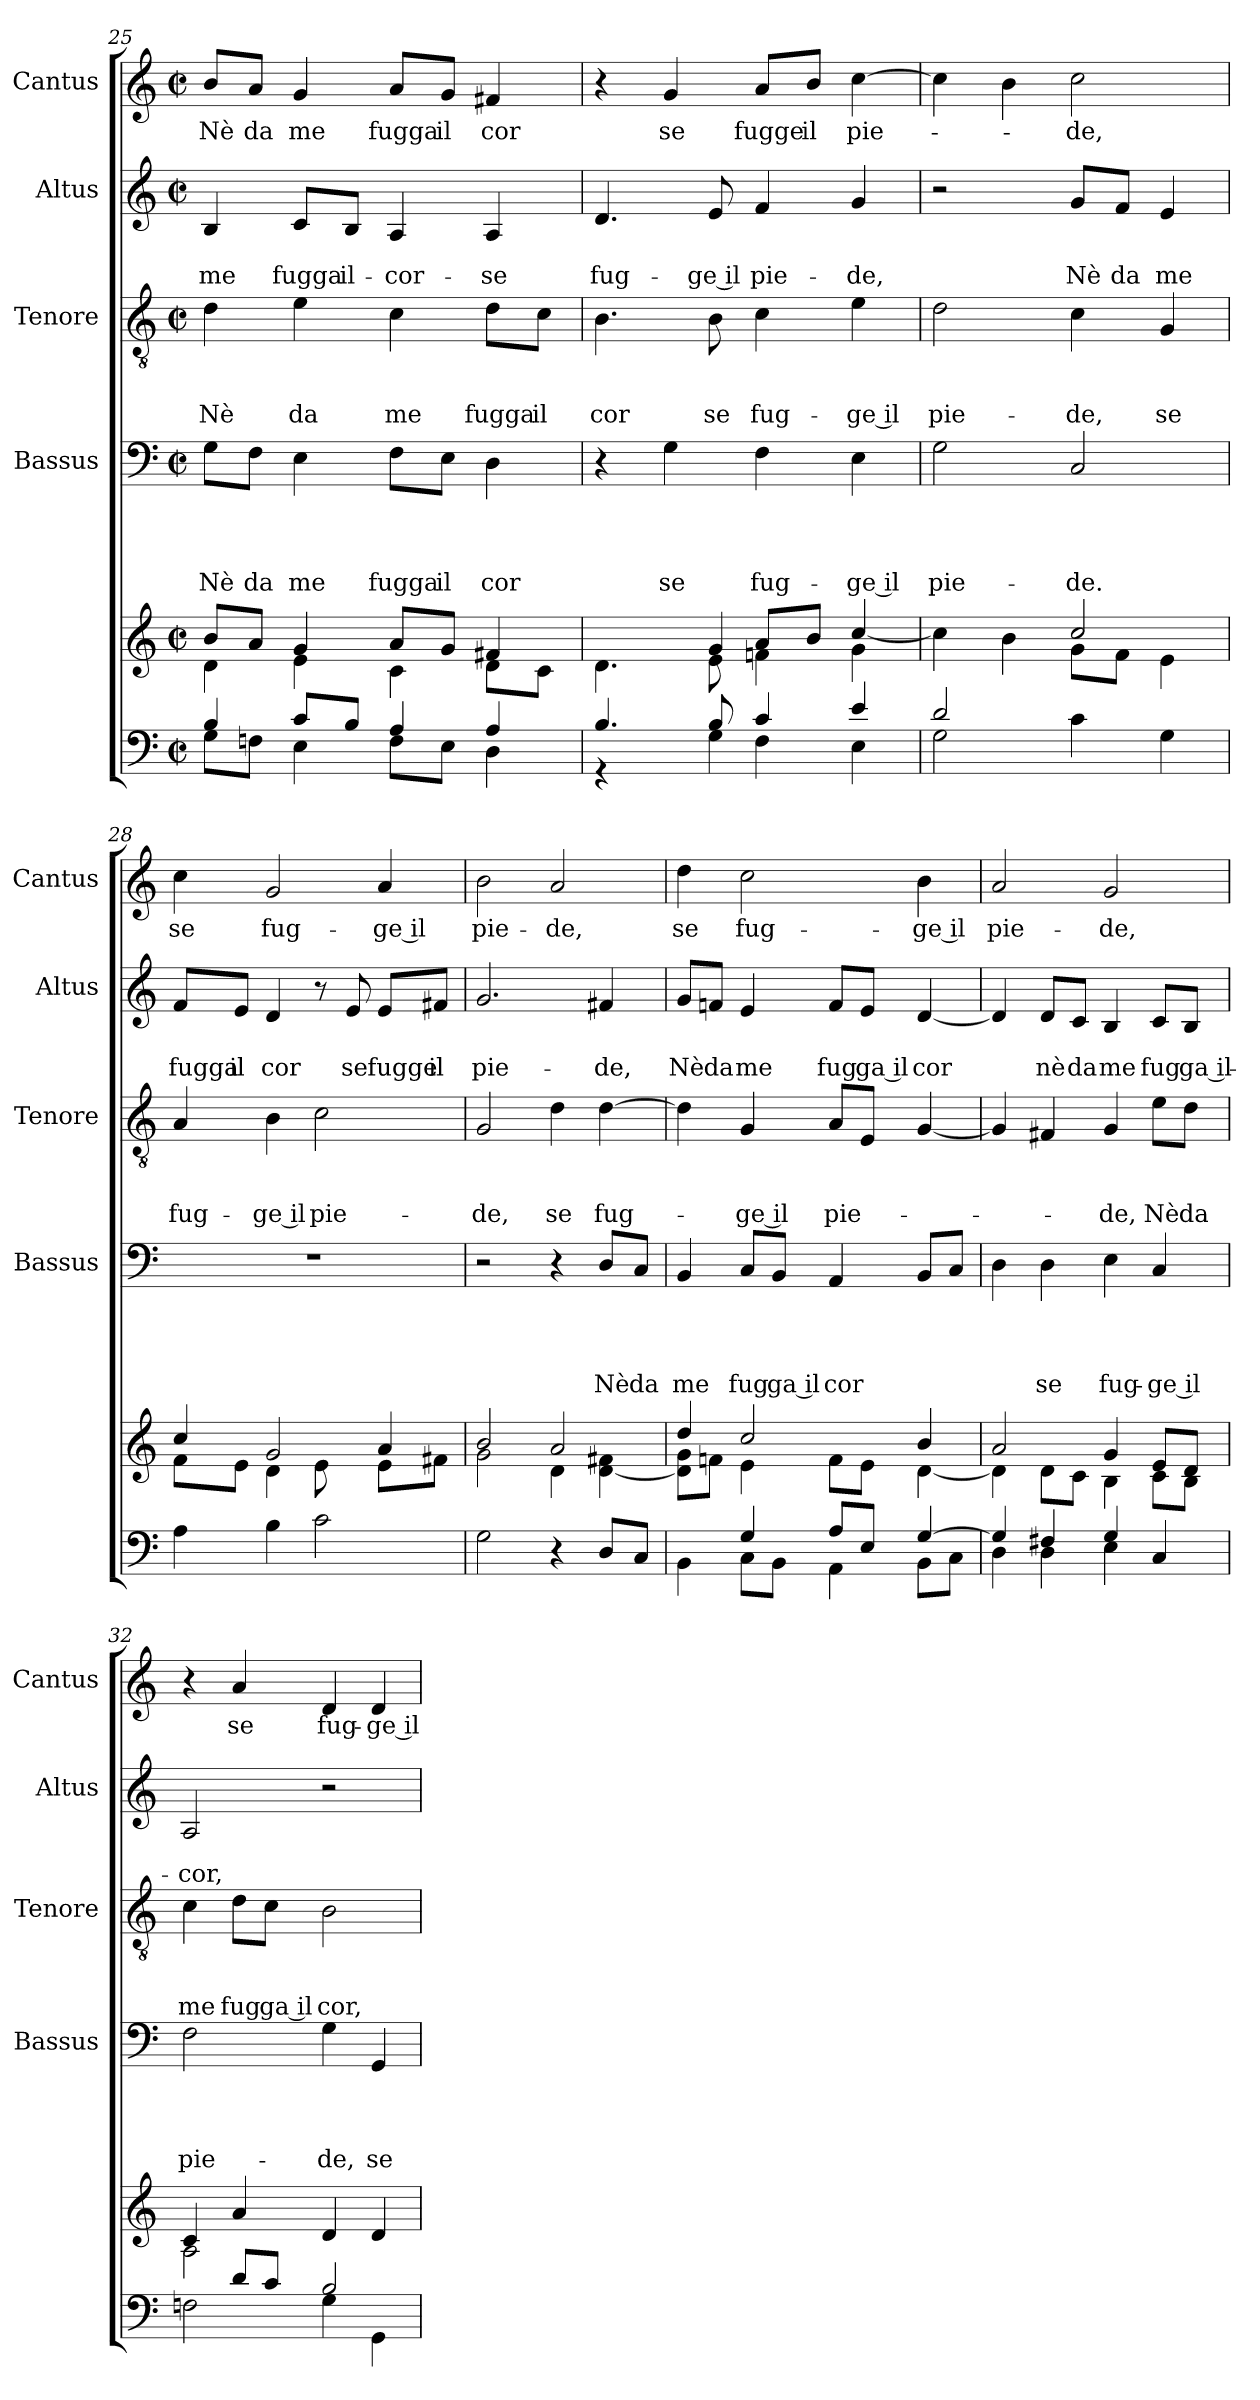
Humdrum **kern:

**kern	**kern	**kern	**text	**text	**text	**text	**kern	**text	**text	**text	**kern	**text	**text	**kern	**text
*part5	*part5	*part4	*part4	*part4	*part4	*part4	*part3	*part3	*part3	*part3	*part2	*part2	*part2	*part1	*part1
*staff6	*staff5	*staff4	*staff4	*staff4	*staff4	*staff4	*staff3	*staff3	*staff3	*staff3	*staff2	*staff2	*staff2	*staff1	*staff1
*	*	*I"Bassus	*	*	*	*	*I"Tenore	*	*	*	*I"Altus	*	*	*I"Cantus	*
*	*	*I'Bassus	*	*	*	*	*I'Tenore	*	*	*	*I'Altus	*	*	*I'Cantus	*
!!LO:PB:g=z
*clefF4	*clefG2	*clefF4	*	*	*	*	*clefGv2	*	*	*	*clefG2	*	*	*clefG2	*
*k[]	*k[]	*k[]	*	*	*	*	*k[]	*	*	*	*k[]	*	*	*k[]	*
*C:	*C:	*C:	*	*	*	*	*C:	*	*	*	*C:	*	*	*C:	*
*M2/2	*M2/2	*M2/2	*	*	*	*	*M2/2	*	*	*	*M2/2	*	*	*M2/2	*
*met(c|)	*met(c|)	*met(c|)	*	*	*	*	*met(c|)	*	*	*	*met(c|)	*	*	*met(c|)	*
=25	=25	=25	=25	=25	=25	=25	=25	=25	=25	=25	=25	=25	=25	=25	=25
*^	*^	*	*	*	*	*	*	*	*	*	*	*	*	*	*
!	!	!	!	!	!	!	!	!LO:LY:b	!	!	!	!LO:LY:b	!	!	!LO:LY:b	!	!LO:LY:b
4B/	8G\L	8b/L	4d\	8G\L	.	.	.	Nè	4d\	.	.	Nè	4B/	.	me	8b/L	Nè
!	!	!	!	!	!	!	!	!LO:LY:b	!	!	!	!	!	!	!	!	!LO:LY:b
.	8Fn\J	8a/J	.	8F\J	.	.	.	da	.	.	.	.	.	.	.	8a/J	da
!	!	!	!	!	!	!	!	!LO:LY:b	!	!	!	!LO:LY:b	!	!	!LO:LY:b	!	!LO:LY:b
8c/L	4E\	4g/	4e\	4E\	.	.	.	me	4e\	.	.	da	8c/L	.	fugga	4g/	me
!	!	!	!	!	!	!	!	!	!	!	!	!	!	!	!LO:LY:b	!	!
8B/J	.	.	.	.	.	.	.	.	.	.	.	.	8B/J	.	il-	.	.
!	!	!	!	!	!	!	!	!LO:LY:b	!	!	!	!LO:LY:b	!	!	!LO:LY:b	!	!LO:LY:b
4A/	8F\L	8a/L	4c\	8F\L	.	.	.	fugga	4c\	.	.	me	4A/	.	-cor-	8a/L	fugga
!	!	!	!	!	!	!	!	!LO:LY:b	!	!	!	!	!	!	!	!	!LO:LY:b
.	8E\J	8g/J	.	8E\J	.	.	.	il	.	.	.	.	.	.	.	8g/J	il
!	!	!	!	!	!	!	!	!LO:LY:b	!	!	!	!LO:LY:b	!	!	!LO:LY:b	!	!LO:LY:b
4A/	4D\	4f#X/	8d\L	4D\	.	.	.	cor	8d\L	.	.	fugga	4A/	.	-se	4f#X/	cor
!	!	!	!	!	!	!	!	!	!	!	!	!LO:LY:b	!	!	!	!	!
.	.	.	8c\J	.	.	.	.	.	8c\J	.	.	il	.	.	.	.	.
=26	=26	=26	=26	=26	=26	=26	=26	=26	=26	=26	=26	=26	=26	=26	=26	=26	=26
*	*^	*	*^	*	*	*	*	*	*	*	*	*	*	*	*	*	*
!	!	!	!	!	!	!	!	!	!	!	!	!	!	!LO:LY:b	!	!	!LO:LY:b	!	!
4.B/	4rGG	2ryy	4.d\	4.ryy	2ryy	4r	.	.	.	.	4.B\	.	.	cor	4.d/	.	fug-	4r	.
!	!	!	!	!	!	!	!	!	!	!LO:LY:b	!	!	!	!	!	!	!	!	!LO:LY:b
.	8ryy	.	.	.	.	4G\	.	.	.	se	.	.	.	.	.	.	.	4g/	se
!	!	!	!	!	!	!	!	!	!	!	!	!	!	!LO:LY:b	!	!	!LO:LY:b:rj	!	!
8B/	4G\	.	4g/	8e\	.	.	.	.	.	.	8B\	.	.	se	8e/	.	-ge il	.	.
!	!	!	!	!	!	!	!	!	!	!LO:LY:b	!	!	!	!LO:LY:b	!	!	!LO:LY:b	!	!LO:LY:b
4F\	.	4c/	.	4fn\	8a/L	4F\	.	.	.	fug-	4c\	.	.	fug-	4f/	.	pie-	8a/L	fugge
!	!	!	!	!	!	!	!	!	!	!	!	!	!	!	!	!	!	!	!LO:LY:b
.	4.ryy	.	4.ryy	.	8b/J	.	.	.	.	.	.	.	.	.	.	.	.	8b/J	il
!	!	!	!	!	!	!	!	!	!	!LO:LY:b:rj	!	!	!	!LO:LY:b:rj	!	!	!LO:LY:b	!	!LO:LY:b
4E\	.	4e/	.	[>4cc/	4g\	4E\	.	.	.	-ge il	4e\	.	.	-ge il	4g/	.	-de,	[>4cc\	pie-
=27	=27	=27	=27	=27	=27	=27	=27	=27	=27	=27	=27	=27	=27	=27	=27	=27	=27	=27	=27
!	!	!	!	!	!	!	!	!	!	!LO:LY:b	!	!	!	!LO:LY:b	!	!	!	!	!
*	*v	*v	*	*	*	*	*	*	*	*	*	*	*	*	*	*	*	*	*
*	*	*	*v	*v	*	*	*	*	*	*	*	*	*	*	*	*	*	*
2d/	2G\	2ryy	4cc\]	2G\	.	.	.	pie-	2d\	.	.	pie-	2r	.	.	4cc\]	.
.	.	.	4b\	.	.	.	.	.	.	.	.	.	.	.	.	4b\	.
!	!	!	!	!	!	!	!	!LO:LY:b	!	!	!	!LO:LY:b	!	!	!LO:LY:b	!	!LO:LY:b
2ryy	4c\	2cc/	8g\L	2C/	.	.	.	-de.	4c\	.	.	-de,	8g/L	.	Nè	2cc\	-de,
!	!	!	!	!	!	!	!	!	!	!	!	!	!	!	!LO:LY:b	!	!
.	.	.	8f\J	.	.	.	.	.	.	.	.	.	8f/J	.	da	.	.
!	!	!	!	!	!	!	!	!	!	!	!	!LO:LY:b	!	!	!LO:LY:b	!	!
.	4G\	.	4e\	.	.	.	.	.	4G/	.	.	se	4e/	.	me	.	.
=28	=28	=28	=28	=28	=28	=28	=28	=28	=28	=28	=28	=28	=28	=28	=28	=28	=28
!	!	!	!	!	!	!	!	!	!	!	!	!LO:LY:b	!	!	!LO:LY:b	!	!LO:LY:b
*v	*v	*	*	*	*	*	*	*	*	*	*	*	*	*	*	*	*
4A\	4cc/	8f\L	1r	.	.	.	.	4A/	.	.	fug-	8f/L	.	fugga	4cc\	se
!	!	!	!	!	!	!	!	!	!	!	!	!	!	!LO:LY:b	!	!
.	.	8e\J	.	.	.	.	.	.	.	.	.	8e/J	.	il	.	.
!	!	!	!	!	!	!	!	!	!	!	!LO:LY:b:rj	!	!	!LO:LY:b	!	!LO:LY:b
4B\	2g/	4d\	.	.	.	.	.	4B\	.	.	-ge il	4d/	.	cor	2g/	fug-
!	!	!	!	!	!	!	!	!	!	!	!LO:LY:b	!	!	!	!	!
2c\	.	8e\	.	.	.	.	.	2c\	.	.	pie-	8r	.	.	.	.
!	!	!	!	!	!	!	!	!	!	!	!	!	!	!LO:LY:b	!	!
.	.	8ryy	.	.	.	.	.	.	.	.	.	8e/	.	se	.	.
!	!	!	!	!	!	!	!	!	!	!	!	!	!	!LO:LY:b	!	!LO:LY:b:rj
.	4a/	8e\L	.	.	.	.	.	.	.	.	.	8e/L	.	fugge	4a/	-ge il
!	!	!	!	!	!	!	!	!	!	!	!	!	!	!LO:LY:b	!	!
.	.	8f#X\J	.	.	.	.	.	.	.	.	.	8f#X/J	.	il	.	.
!!LO:LB:g=z
=29	=29	=29	=29	=29	=29	=29	=29	=29	=29	=29	=29	=29	=29	=29	=29	=29
!	!	!	!	!	!	!	!	!	!	!	!LO:LY:b	!	!	!LO:LY:b	!	!LO:LY:b
2G\	2b/	2g\	2r	.	.	.	.	2G/	.	.	-de,	2.g/	.	pie-	2b\	pie-
!	!	!	!	!	!	!	!	!	!	!	!LO:LY:b	!	!	!	!	!LO:LY:b
4r	2a/	4d\	4r	.	.	.	.	4d\	.	.	se	.	.	.	2a/	-de,
!	!	!	!	!	!	!	!LO:LY:b	!	!	!	!LO:LY:b	!	!	!LO:LY:b	!	!
8D/L	.	[<4d\ 4f#X\	8D/L	.	.	.	Nè	[>4d\	.	.	fug-	4f#X/	.	-de,	.	.
!	!	!	!	!	!	!	!LO:LY:b	!	!	!	!	!	!	!	!	!
8C/J	.	.	8C/J	.	.	.	da	.	.	.	.	.	.	.	.	.
=30	=30	=30	=30	=30	=30	=30	=30	=30	=30	=30	=30	=30	=30	=30	=30	=30
*^	*	*	*	*	*	*	*	*	*	*	*	*	*	*	*	*
!	!	!	!	!	!	!	!	!LO:LY:b	!	!	!	!	!	!	!LO:LY:b	!	!LO:LY:b
4ryy	4BB\	4dd/	8d\] 8g\L	4BB/	.	.	.	me	4d\]	.	.	.	8g/L	.	Nè	4dd\	se
!	!	!	!	!	!	!	!	!	!	!	!	!	!	!	!LO:LY:b	!	!
.	.	.	8fn\J	.	.	.	.	.	.	.	.	.	8fn/J	.	da	.	.
!	!	!	!	!	!	!	!	!LO:LY:b	!	!	!	!LO:LY:b:rj	!	!	!LO:LY:b	!	!LO:LY:b
4G/	8C\L	2cc/	4e\	8C/L	.	.	.	fug	4G/	.	.	-ge il	4e/	.	me	2cc\	fug-
!	!	!	!	!	!	!	!	!LO:LY:b:rj	!	!	!	!	!	!	!	!	!
.	8BB\J	.	.	8BB/J	.	.	.	ga il	.	.	.	.	.	.	.	.	.
!	!	!	!	!	!	!	!	!LO:LY:b	!	!	!	!LO:LY:b	!	!	!LO:LY:b	!	!
8A/L	4AA\	.	8f\L	4AA/	.	.	.	cor	8A/L	.	.	pie-	8f/L	.	fug	.	.
!	!	!	!	!	!	!	!	!	!	!	!	!	!	!	!LO:LY:b:rj	!	!
8E/J	.	.	8e\J	.	.	.	.	.	8E/J	.	.	.	8e/J	.	ga il	.	.
!	!	!	!	!	!	!	!	!	!	!	!	!	!	!	!LO:LY:b	!	!LO:LY:b:rj
[>4G/	8BB\L	4b/	[<4d\	8BB/L	.	.	.	.	[<4G/	.	.	.	[<4d/	.	cor	4b\	-ge il
.	8C\J	.	.	8C/J	.	.	.	.	.	.	.	.	.	.	.	.	.
=31	=31	=31	=31	=31	=31	=31	=31	=31	=31	=31	=31	=31	=31	=31	=31	=31	=31
!	!	!	!	!	!	!	!	!	!	!	!	!	!	!	!	!	!LO:LY:b
4G/]	4D\	2a/	4d\]	4D\	.	.	.	.	4G/]	.	.	.	4d/]	.	.	2a/	pie-
!	!	!	!	!	!	!	!	!LO:LY:b	!	!	!	!	!	!	!LO:LY:b	!	!
4F#X/	4D\	.	8d\L	4D\	.	.	.	se	4F#X/	.	.	.	8d/L	.	nè	.	.
!	!	!	!	!	!	!	!	!	!	!	!	!	!	!	!LO:LY:b	!	!
.	.	.	8c\J	.	.	.	.	.	.	.	.	.	8c/J	.	da	.	.
!	!	!	!	!	!	!	!	!LO:LY:b	!	!	!	!LO:LY:b	!	!	!LO:LY:b	!	!LO:LY:b
4G/	4E\	4g/	4B\	4E\	.	.	.	fug-	4G/	.	.	-de,	4B/	.	me	2g/	-de,
!	!	!	!	!	!	!	!	!LO:LY:b:rj	!	!	!	!LO:LY:b	!	!	!LO:LY:b	!	!
4C/	4ryy	8e/L	8c\L	4C/	.	.	.	-ge il	8e\L	.	.	Nè	8c/L	.	fug	.	.
!	!	!	!	!	!	!	!	!	!	!	!	!LO:LY:b	!	!	!LO:LY:b:rj	!	!
.	.	8d/J	8B\J	.	.	.	.	.	8d\J	.	.	da	8B/J	.	ga il-	.	.
=32	=32	=32	=32	=32	=32	=32	=32	=32	=32	=32	=32	=32	=32	=32	=32	=32	=32
!	!	!	!	!	!	!	!	!LO:LY:b	!	!	!	!LO:LY:b	!	!	!LO:LY:b	!	!
2Fn\	4ryy	2A\	4c/	2F\	.	.	.	pie-	4c\	.	.	me	2A/	.	-cor,	4r	.
!	!	!	!	!	!	!	!	!	!	!	!	!LO:LY:b	!	!	!	!	!LO:LY:b
.	8d/L	.	4a/	.	.	.	.	.	8d\L	.	.	fug	.	.	.	4a/	se
!	!	!	!	!	!	!	!	!	!	!	!	!LO:LY:b:rj	!	!	!	!	!
.	8c/J	.	.	.	.	.	.	.	8c\J	.	.	ga il	.	.	.	.	.
!	!	!	!	!	!	!	!	!LO:LY:b	!	!	!	!LO:LY:b	!	!	!	!	!LO:LY:b
4G\	2B/	2ryy	4d/	4G\	.	.	.	-de,	2B\	.	.	cor,	2r	.	.	4d/	fug-
!	!	!	!	!	!	!	!	!LO:LY:b	!	!	!	!	!	!	!	!	!LO:LY:b:rj
4GG\	.	.	4d/	4GG/	.	.	.	se	.	.	.	.	.	.	.	4d/	-ge il
*v	*v	*	*	*	*	*	*	*	*	*	*	*	*	*	*	*	*
*	*v	*v	*	*	*	*	*	*	*	*	*	*	*	*	*	*
=	=	=	=	=	=	=	=	=	=	=	=	=	=	=	=
*-	*-	*-	*-	*-	*-	*-	*-	*-	*-	*-	*-	*-	*-	*-	*-
